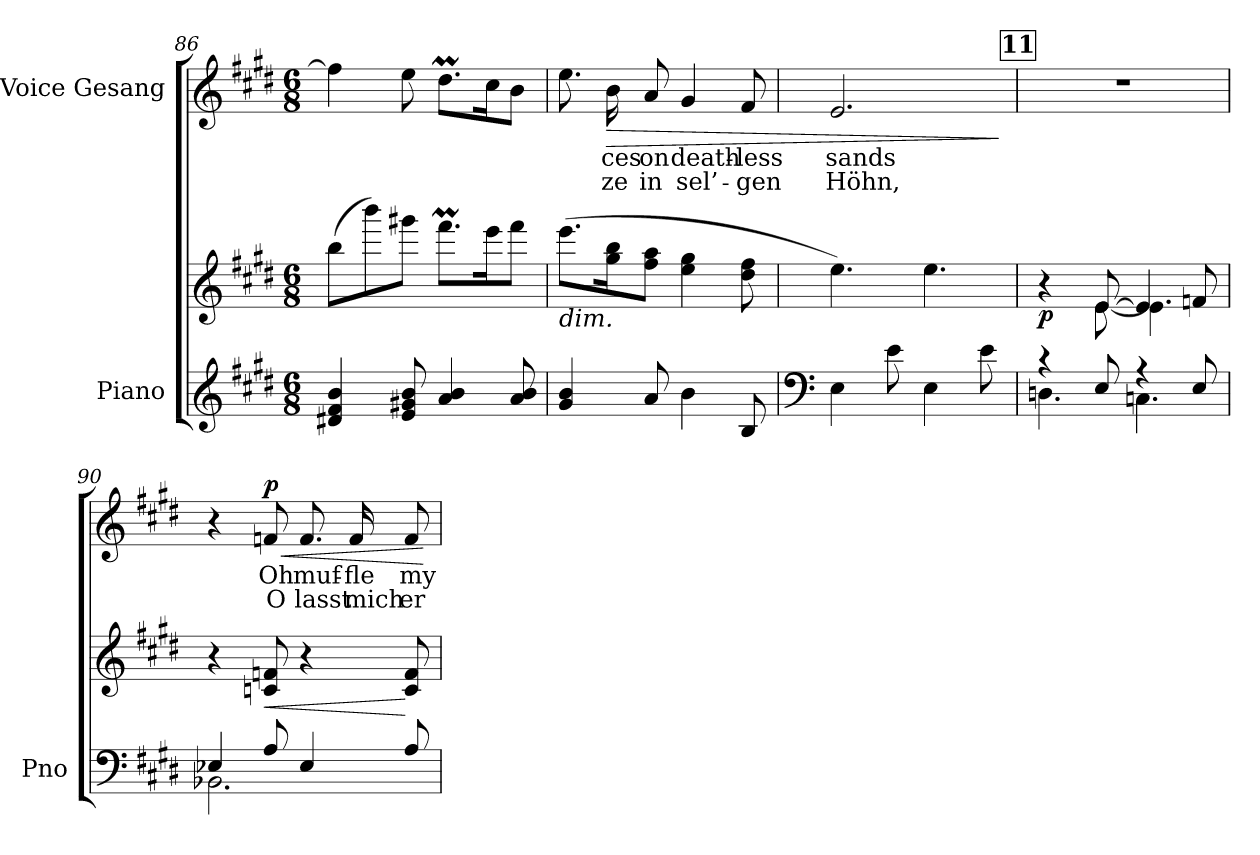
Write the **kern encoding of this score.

**kern	**kern	**dynam	**kern	**text	**text	**dynam
*part2	*part2	*part2	*part1	*part1	*part1	*part1
*staff3	*staff2	*staff2/3	*staff1	*staff1	*staff1	*staff1
*I"Piano	*	*	*I"Voice Gesang	*	*	*
*I'Pno	*	*	*	*	*	*
*clefG2	*clefG2	*	*clefG2	*	*	*
*k[f#c#g#d#]	*k[f#c#g#d#]	*	*k[f#c#g#d#]	*	*	*
*M6/8	*M6/8	*	*M6/8	*	*	*
=86	=86	=86	=86	=86	=86	=86
4d#X/ 4f#/ 4b/	(8bb\L	.	4ff#\]	.	.	.
.	8bbb\)	.	.	.	.	.
8e/ 8g#X/ 8b/	8ggg#X\J	.	8ee\	.	.	.
4a/ 4b/	8.fff#M\L	.	8.dd#m\L	.	.	.
.	16eee\K	.	16cc#\K	.	.	.
8a/ 8b/	8fff#\J	.	8b\J	.	.	.
=87	=87	=87	=87	=87	=87	=87
!	!LO:TX:b:i:t=dim.	!	!	!	!	!
4g#/ 4b/	(8.eee\L	.	8.ee\	.	.	.
!	!	!	!	!	!	!LO:HP:b
.	16gg#\ 16bb\K	.	16b\	-ces	-ze	>
8a/	8ff#\ 8aa\J	.	8a/	on	in	.
4b\	4ee\ 4gg#\	.	4g#/	death-	sel’-	.
8B/	8dd#\ 8ff#\	.	8f#/	-less	-gen	.
=88	=88	=88	=88	=88	=88	=88
*clefF4	*	*	*	*	*	*
4E\	4.ee\)	.	2.e/	sands	Höhn,	.
8e\	.	.	.	.	.	.
4E\	4.ee\	.	.	.	.	.
8e\	.	.	.	.	.	.
.	.	.	.	.	.	]
!!LO:REH:place=s1:a:B:fs=14:t=11
=89	=89	=89	=89	=89	=89	=89
*^	*^	*	*	*	*	*
!	!	!	!	!LO:DY:b	!	!	!	!
4r	4.Dn\	4r	4ryy	p	2.r	.	.	.
8E/	.	[8e/	[8e\	.	.	.	.	.
!	!	!LO:N:head=solid	!LO:N:head=solid	!	!	!	!	!
4r	4.Cn\	4e/]	4.e\]	.	.	.	.	.
8E/	.	8fn/	.	.	.	.	.	.
*	*	*v	*v	*	*	*	*	*
=90	=90	=90	=90	=90	=90	=90	=90
4E-X/	2.BB-X\	4r	.	4r	.	.	.
!	!	!	!LO:HP:b	!	!	!	!LO:HP:b
!	!	!	!	!	!	!	!LO:DY:n=1:a
8A/	.	8cn/ 8fn/	<	8fn/	Oh	O	< p
4E-/	.	4r	.	8.f/	muf-	lasst	.
.	.	.	.	16f/	-fle	mich	.
8A/	.	8c/ 8f/	[	8f/	my	er-	.
*v	*v	*	*	*	*	*	*
.	.	.	.	.	.	[
=	=	=	=	=	=	=
*-	*-	*-	*-	*-	*-	*-
